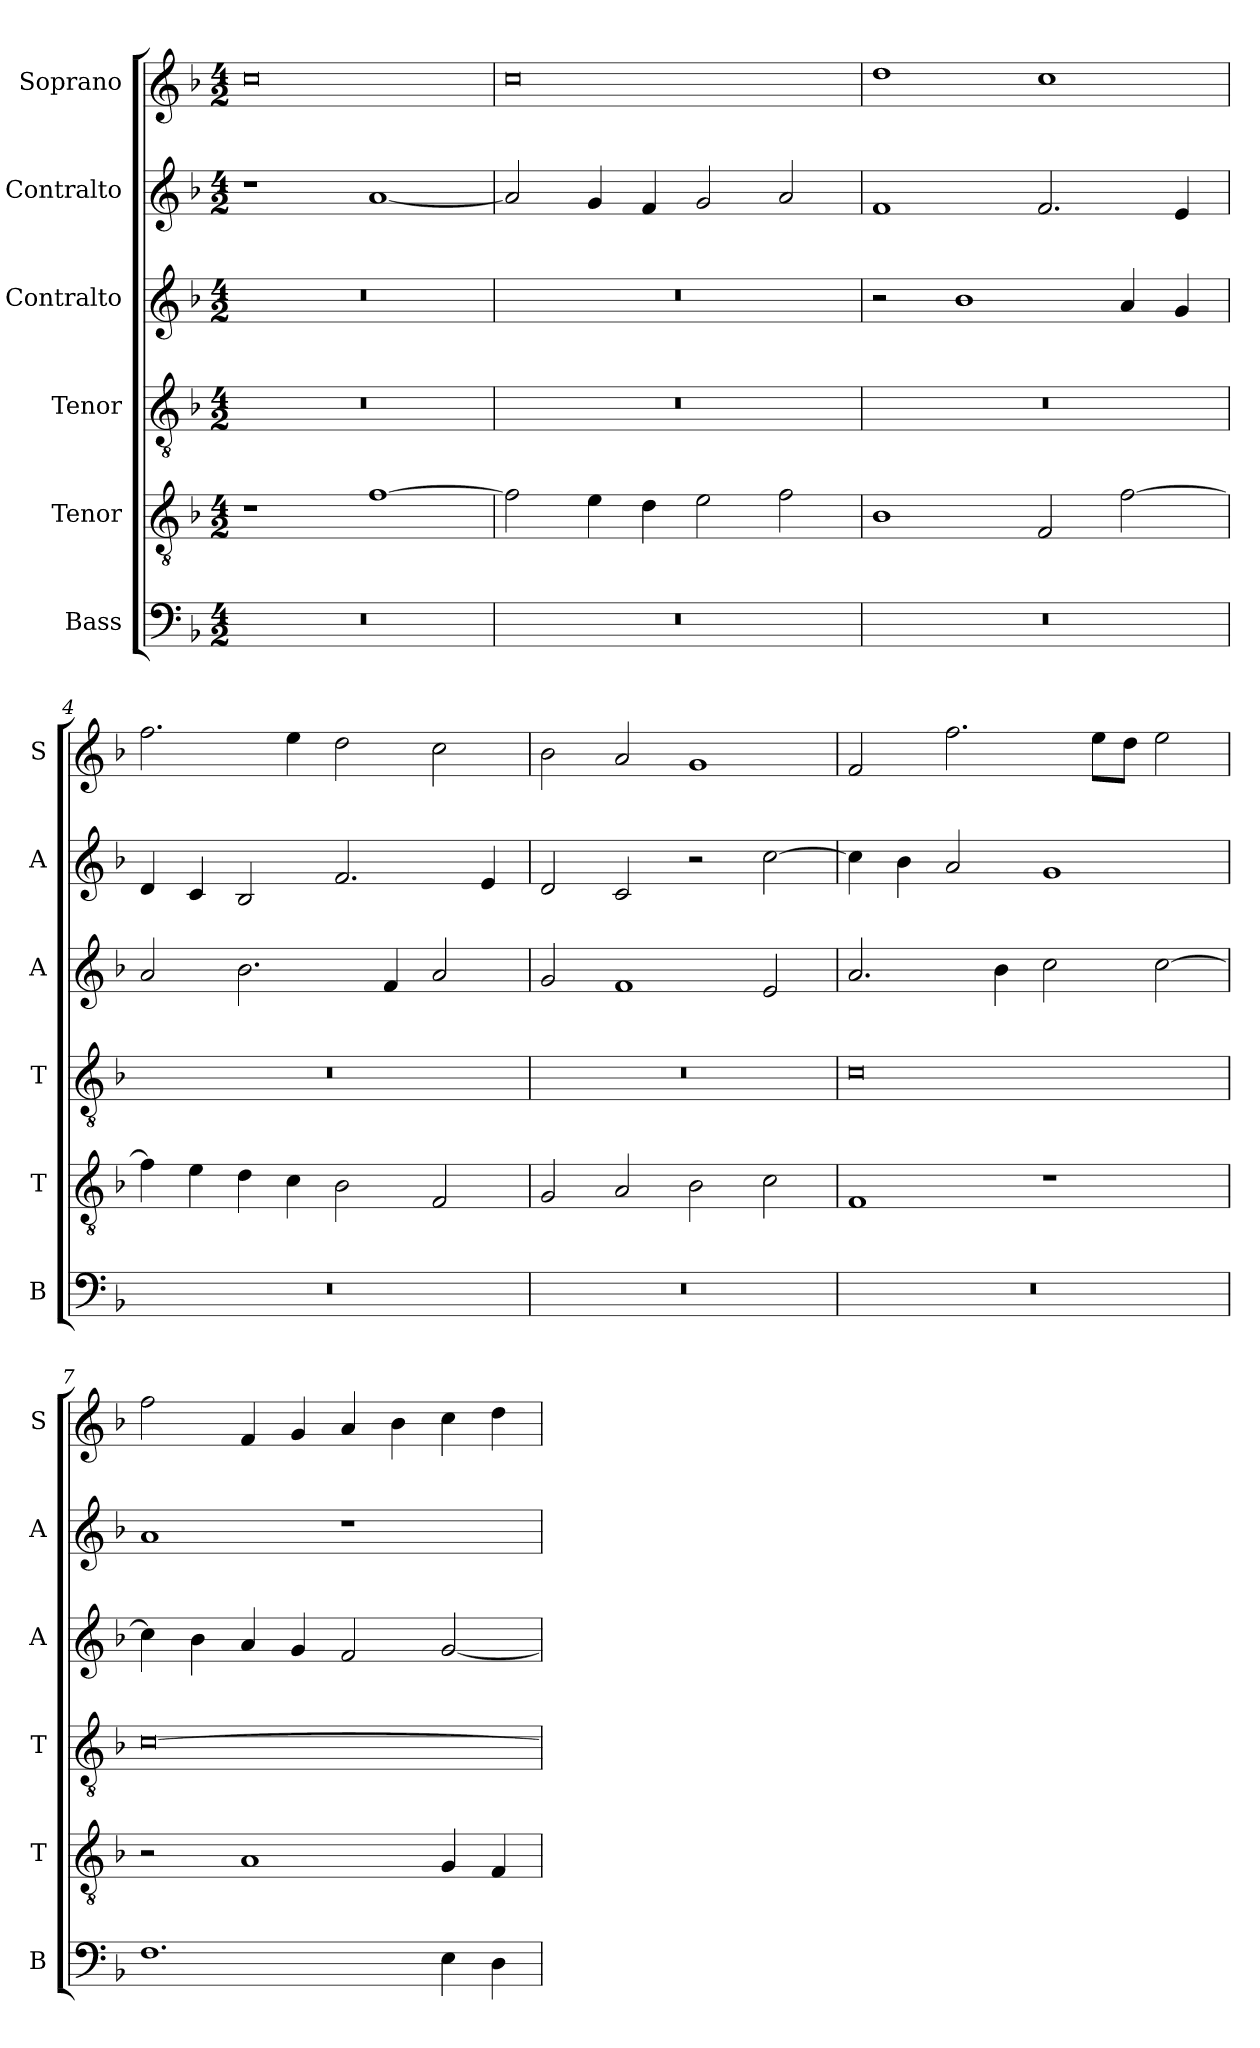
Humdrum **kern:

**kern	**kern	**kern	**kern	**kern	**kern
*part6	*part5	*part4	*part3	*part2	*part1
*staff6	*staff5	*staff4	*staff3	*staff2	*staff1
*I"Bass	*I"Tenor	*I"Tenor	*I"Contralto	*I"Contralto	*I"Soprano
*I'B	*I'T	*I'T	*I'A	*I'A	*I'S
*clefF4	*clefGv2	*clefGv2	*clefG2	*clefG2	*clefG2
*k[b-]	*k[b-]	*k[b-]	*k[b-]	*k[b-]	*k[b-]
*F:ion	*F:ion	*F:ion	*F:ion	*F:ion	*F:ion
*M4/2	*M4/2	*M4/2	*M4/2	*M4/2	*M4/2
=1	=1	=1	=1	=1	=1
0r	1r	0r	0r	1r	0cc
.	[1f	.	.	[1a	.
=2	=2	=2	=2	=2	=2
0r	2f]	0r	0r	2a]	0cc
.	4e	.	.	4g	.
.	4d	.	.	4f	.
.	2e	.	.	2g	.
.	2f	.	.	2a	.
=3	=3	=3	=3	=3	=3
0r	1B-	0r	2r	1f	1dd
.	.	.	1b-	.	.
.	2F	.	.	2.f	1cc
.	[2f	.	4a	.	.
.	.	.	4g	4e	.
=4	=4	=4	=4	=4	=4
0r	4f]	0r	2a	4d	2.ff
.	4e	.	.	4c	.
.	4d	.	2.b-	2B-	.
.	4c	.	.	.	4ee
.	2B-	.	.	2.f	2dd
.	.	.	4f	.	.
.	2F	.	2a	.	2cc
.	.	.	.	4e	.
=5	=5	=5	=5	=5	=5
0r	2G	0r	2g	2d	2b-
.	2A	.	1f	2c	2a
.	2B-	.	.	2r	1g
.	2c	.	2e	[2cc	.
=6	=6	=6	=6	=6	=6
0r	1F	0c	2.a	4cc]	2f
.	.	.	.	4b-	.
.	.	.	.	2a	2.ff
.	.	.	4b-	.	.
.	1r	.	2cc	1g	.
.	.	.	.	.	8ee\L
.	.	.	.	.	8dd\J
.	.	.	[2cc	.	2ee
=7	=7	=7	=7	=7	=7
1.F	2r	[0c	4cc]	1a	2ff
.	.	.	4b-	.	.
.	1A	.	4a	.	4f
.	.	.	4g	.	4g
.	.	.	2f	1r	4a
.	.	.	.	.	4b-
4E	4G	.	[2g	.	4cc
4D	4F	.	.	.	4dd
=	=	=	=	=	=
*-	*-	*-	*-	*-	*-
